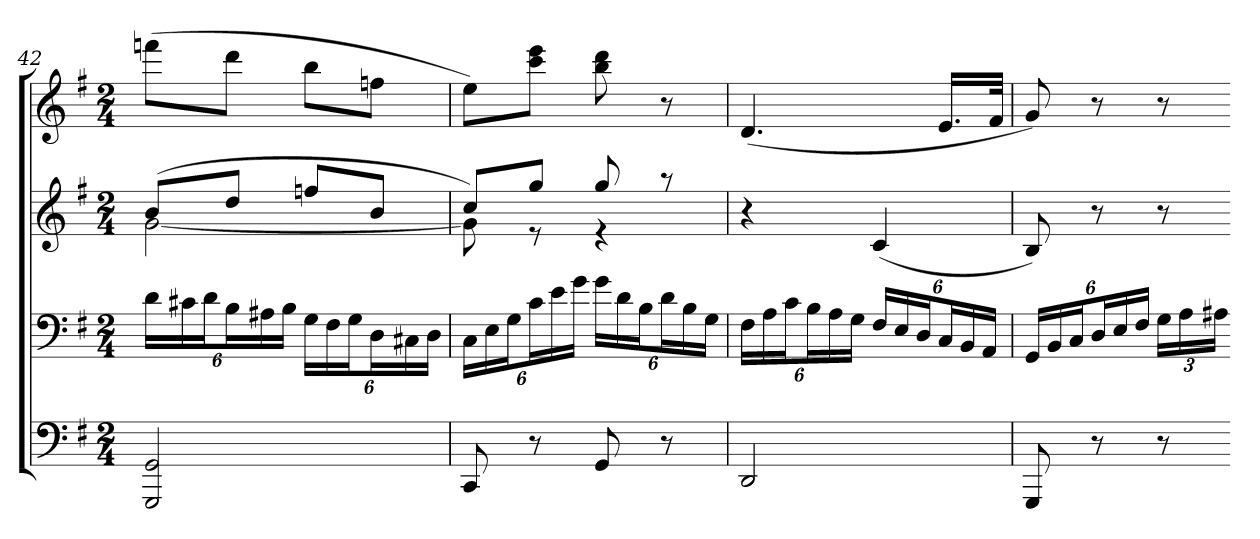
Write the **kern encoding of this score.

**kern	**kern	**kern	**kern
*part4	*part3	*part2	*part1
*staff4	*staff3	*staff2	*staff1
*clefF4	*clefF4	*clefG2	*clefG2
*k[f#]	*k[f#]	*k[f#]	*k[f#]
*G:	*G:	*G:	*G:
*M2/4	*M2/4	*M2/4	*M2/4
=42	=42	=42	=42
*	*	*^	*
2GGG 2GG	24dLL	(8bL	[2g	(8fffnL
.	24c#X	.	.	.
.	24dJ	.	.	.
.	24BL	8ddJ	.	8dddJ
.	24A#X	.	.	.
.	24BJJ	.	.	.
.	24GLL	8ffnL	.	8bbL
.	24F#	.	.	.
.	24GJ	.	.	.
.	24DL	8bJ	.	8ffnJ
.	24C#X	.	.	.
.	24DJJ	.	.	.
=43	=43	=43	=43	=43
8CC	24CLL	8ccL)	8g]	8eeL)
.	24E	.	.	.
.	24GJ	.	.	.
8r	24cL	8ggJ	8r	8ccc 8eeeJ
.	24e	.	.	.
.	24gJJ	.	.	.
8GG	24gLL	8gg	4r	8bb 8ddd
.	24d	.	.	.
.	24BJ	.	.	.
8r	24dL	8r	.	8r
.	24B	.	.	.
.	24GJJ	.	.	.
*	*	*v	*v	*
=44	=44	=44	=44
2DD	24F#LL	4r	(4.d
.	24A	.	.
.	24cJ	.	.
.	24BL	.	.
.	24A	.	.
.	24GJJ	.	.
.	24F#LL	(4c	.
.	24E	.	.
.	24DJ	.	.
.	24CL	.	16.eLL
.	24BB	.	.
.	24AAJJ	.	.
.	.	.	32f#JJk
=45	=45	=45	=45
8GGG	24GGLL	8B)	8g)
.	24BB	.	.
.	24CJ	.	.
8r	24DL	8r	8r
.	24E	.	.
.	24F#JJ	.	.
8r	24GLL	8r	8r
.	24A	.	.
.	24A#XJJ	.	.
=-	=-	=-	=-
*-	*-	*-	*-
